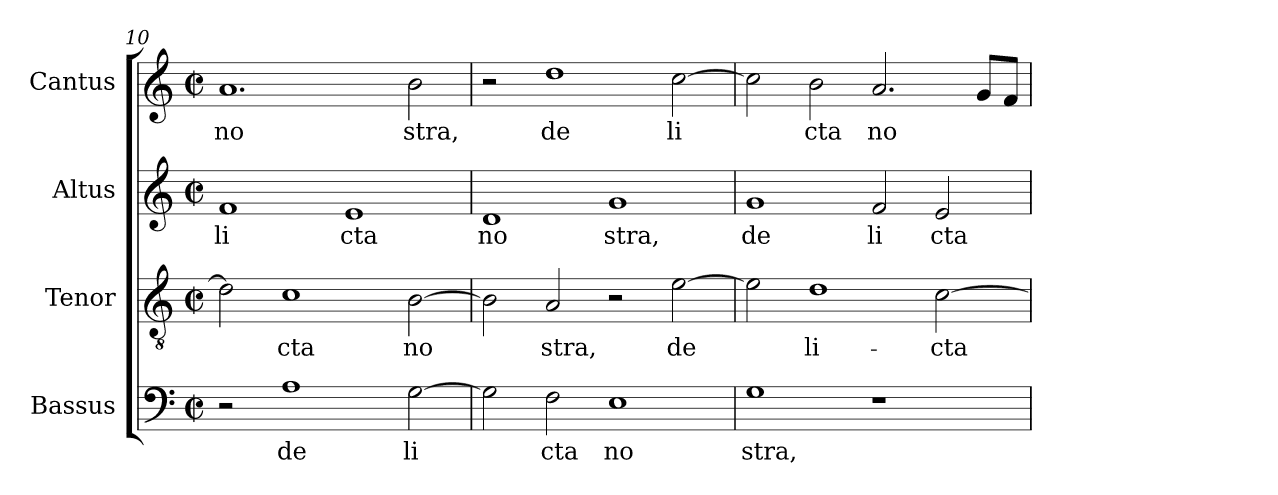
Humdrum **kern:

**kern	**text	**kern	**text	**kern	**text	**kern	**text
*part4	*part4	*part3	*part3	*part2	*part2	*part1	*part1
*staff4	*staff4	*staff3	*staff3	*staff2	*staff2	*staff1	*staff1
*I"Bassus	*	*I"Tenor	*	*I"Altus	*	*I"Cantus	*
*clefF4	*	*clefGv2	*	*clefG2	*	*clefG2	*
*k[]	*	*k[]	*	*k[]	*	*k[]	*
*C:	*	*C:	*	*C:	*	*C:	*
*M2/2	*	*M2/2	*	*M2/2	*	*M2/2	*
*met(c|)	*	*met(c|)	*	*met(c|)	*	*met(c|)	*
=10	=10	=10	=10	=10	=10	=10	=10
!	!	!	!LO:LY:b:cj	!	!LO:LY:b:cj	!	!LO:LY:b:cj
2r	.	2d\]	.	1f	li	1.a	no
!	!LO:LY:b:cj	!	!LO:LY:b:cj	!	!	!	!
1A	de	1c	cta	.	.	.	.
!	!	!	!	!	!LO:LY:b:cj	!	!
.	.	.	.	1e	cta	.	.
!	!LO:LY:b:cj	!	!LO:LY:b:cj	!	!	!	!LO:LY:b:cj
[>2G\	li	[>2B\	no	.	.	2b\	stra,
=11	=11	=11	=11	=11	=11	=11	=11
!	!LO:LY:b:cj	!	!LO:LY:b:cj	!	!LO:LY:b:cj	!	!
2G\]	.	2B\]	.	1d	no	2r	.
!	!LO:LY:b:cj	!	!LO:LY:b:cj	!	!	!	!LO:LY:b:cj
2F\	cta	2A/	stra,	.	.	1dd	de
!	!LO:LY:b:cj	!	!	!	!LO:LY:b:cj	!	!
1E	no	2r	.	1g	stra,	.	.
!	!	!	!LO:LY:b:cj	!	!	!	!LO:LY:b:cj
.	.	[<2e\	de	.	.	[<2cc\	li
!!LO:PB:g=z
=12	=12	=12	=12	=12	=12	=12	=12
!	!LO:LY:b:cj	!	!LO:LY:b:cj	!	!LO:LY:b:cj	!	!LO:LY:b:cj
1G	stra,	2e\]	.	1g	de	2cc\]	.
!	!	!	!LO:LY:b:cj	!	!	!	!LO:LY:b:cj
.	.	1d	li-	.	.	2b\	cta
!	!	!	!	!	!LO:LY:b:cj	!	!LO:LY:b:cj
1r	.	.	.	2f/	li	2.a/	no
!	!	!	!LO:LY:b:cj	!	!LO:LY:b:cj	!	!
.	.	[>2c\	-cta	2e/	cta	.	.
!	!	!	!	!	!	!	!LO:LY:b:cj
.	.	.	.	.	.	8g/L	.
!	!	!	!	!	!	!	!LO:LY:b:cj
.	.	.	.	.	.	8f/J	.
=	=	=	=	=	=	=	=
*-	*-	*-	*-	*-	*-	*-	*-
